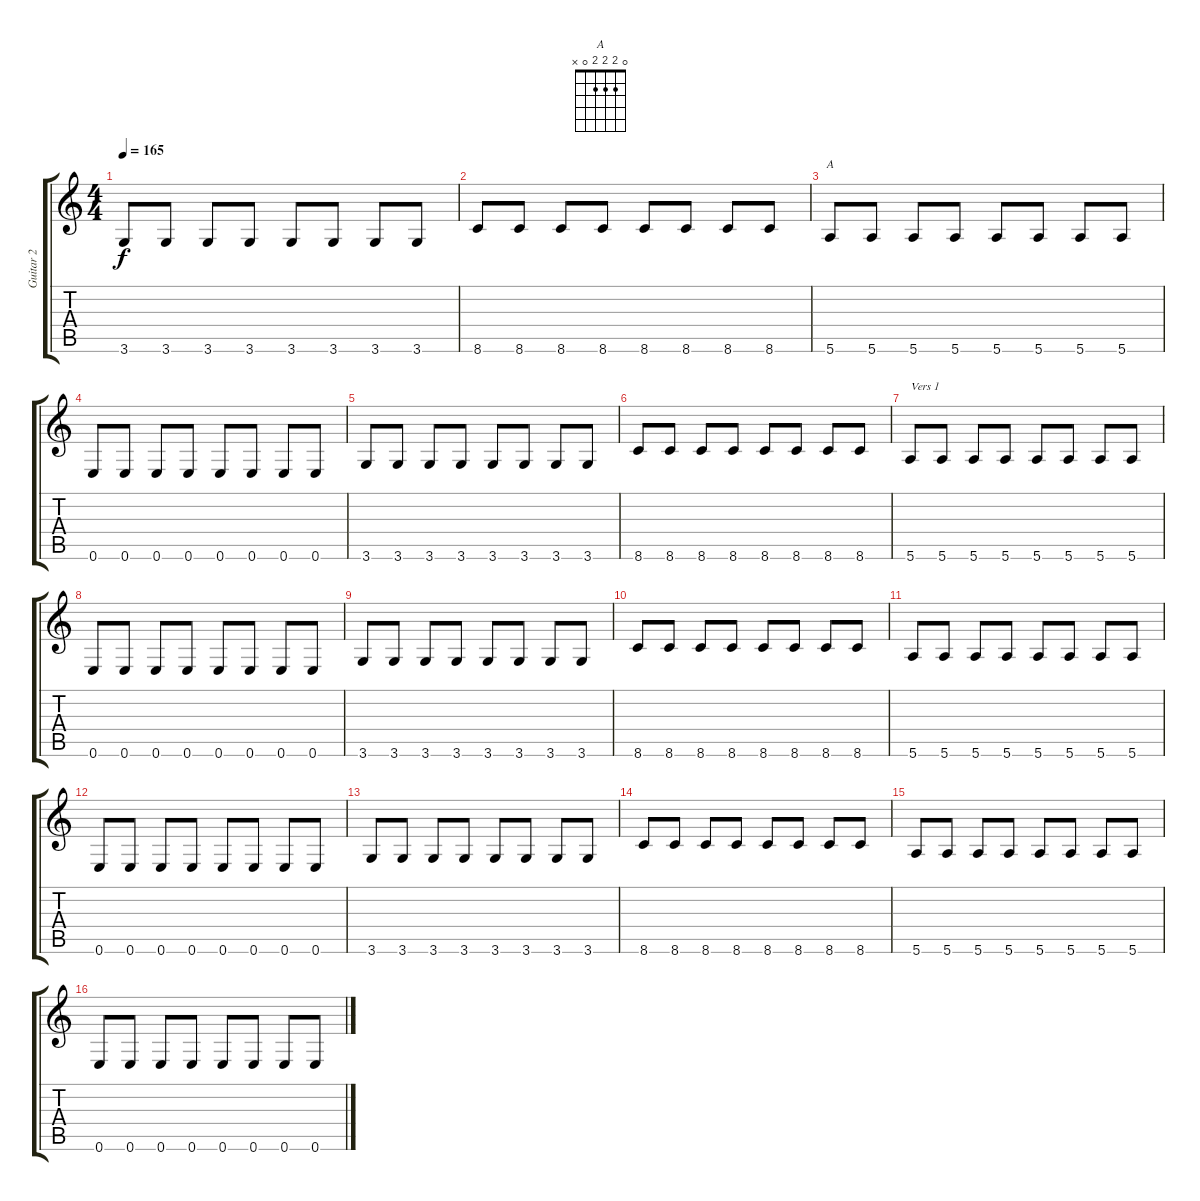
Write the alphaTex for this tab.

\track ("Guitar 2" "Guitar 2") {instrument overdrivenguitar}
\staff {score tabs}
\tuning (E4 B3 G3 D3 A2 E2) {hide}
\chord ("A" 0 2 2 2 0 x)
\ts (4 4)
\tempo 165
\clef g2
\ks c
3.6.8{dy f} 3.6.8 3.6.8 3.6.8 3.6.8 3.6.8 3.6.8 3.6.8 |
8.6.8 8.6.8 8.6.8 8.6.8 8.6.8 8.6.8 8.6.8 8.6.8 |
5.6.8{ch "A"} 5.6.8 5.6.8 5.6.8 5.6.8 5.6.8 5.6.8 5.6.8 |
0.6.8 0.6.8 0.6.8 0.6.8 0.6.8 0.6.8 0.6.8 0.6.8 |
3.6.8 3.6.8 3.6.8 3.6.8 3.6.8 3.6.8 3.6.8 3.6.8 |
8.6.8 8.6.8 8.6.8 8.6.8 8.6.8 8.6.8 8.6.8 8.6.8 |
5.6.8{txt "Vers 1"} 5.6.8 5.6.8 5.6.8 5.6.8 5.6.8 5.6.8 5.6.8 |
0.6.8 0.6.8 0.6.8 0.6.8 0.6.8 0.6.8 0.6.8 0.6.8 |
3.6.8 3.6.8 3.6.8 3.6.8 3.6.8 3.6.8 3.6.8 3.6.8 |
8.6.8 8.6.8 8.6.8 8.6.8 8.6.8 8.6.8 8.6.8 8.6.8 |
5.6.8 5.6.8 5.6.8 5.6.8 5.6.8 5.6.8 5.6.8 5.6.8 |
0.6.8 0.6.8 0.6.8 0.6.8 0.6.8 0.6.8 0.6.8 0.6.8 |
3.6.8 3.6.8 3.6.8 3.6.8 3.6.8 3.6.8 3.6.8 3.6.8 |
8.6.8 8.6.8 8.6.8 8.6.8 8.6.8 8.6.8 8.6.8 8.6.8 |
5.6.8 5.6.8 5.6.8 5.6.8 5.6.8 5.6.8 5.6.8 5.6.8 |
0.6.8 0.6.8 0.6.8 0.6.8 0.6.8 0.6.8 0.6.8 0.6.8
